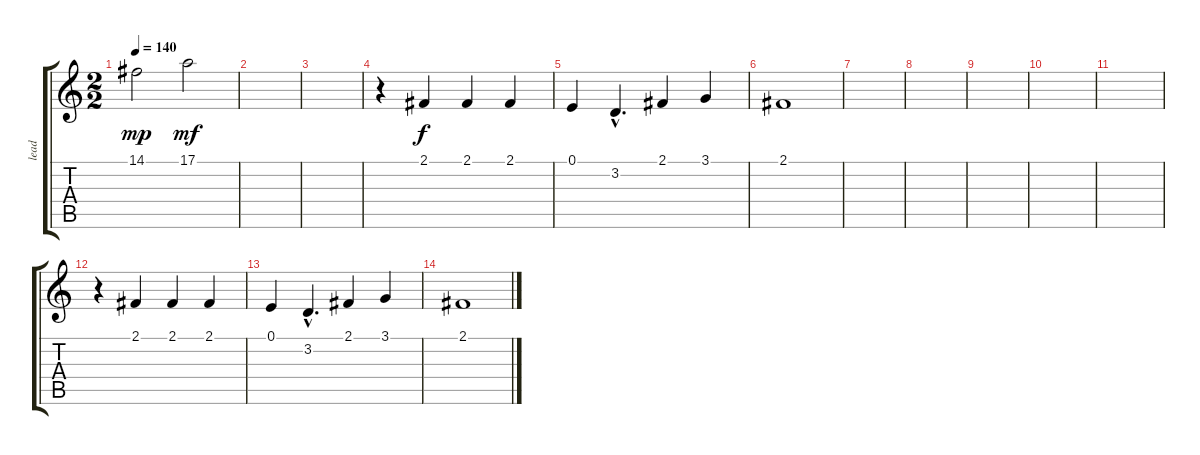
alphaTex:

\track ("lead" "lead") {instrument violin}
\staff {score tabs}
\tuning (E4 B3 G3 D3 A2 E2) {hide}
\ts (2 2)
\tempo 140
\clef g2
\ks c
14.1.2{dy mp} 17.1.2{dy mf} |
|
|
r.4 2.1.4{dy f} 2.1.4 2.1.4 |
0.1.4 3.2{hac}.4{d} 2.1.4 3.1.4 |
2.1.1 |
|
|
|
|
|
r.4 2.1.4 2.1.4 2.1.4 |
0.1.4 3.2{hac}.4{d} 2.1.4 3.1.4 |
2.1.1
